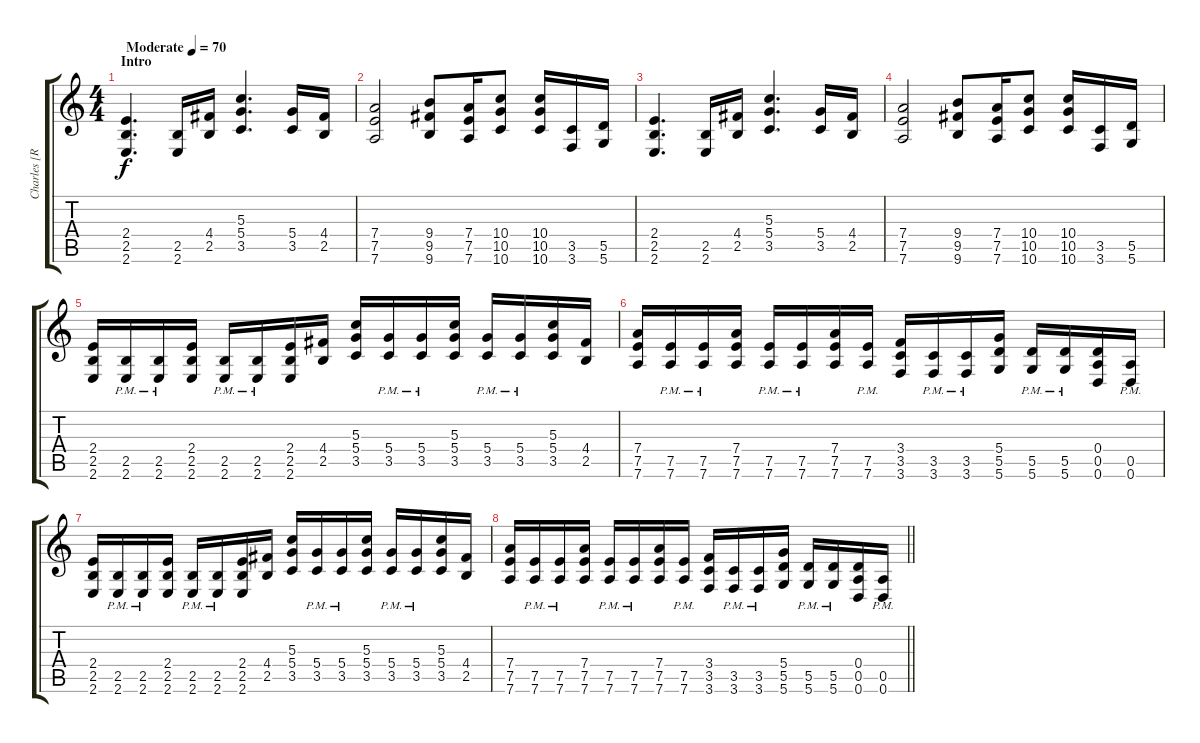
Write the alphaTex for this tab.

\track ("Charles [Rhythm Guitar]" "Charles [R") {instrument distortionguitar}
\staff {score tabs}
\tuning (E4 B3 G3 D3 A2 D2) {hide}
\ts (4 4)
\section ("" "Intro")
\tempo (70 "Moderate")
\clef g2
\ks c
(2.4 2.5 2.6).4{d dy f instrument distortionguitar} (2.5 2.6).16 (4.4 2.5).16 (5.3 5.4 3.5).4{d} (5.4 3.5).16 (4.4 2.5).16 |
(7.4 7.5 7.6).2 (9.4 9.5 9.6).8 (7.4 7.5 7.6).16 (10.4 10.5 10.6).8 (10.4 10.5 10.6).16 (3.5 3.6).16 (5.5 5.6).16 |
(2.4 2.5 2.6).4{d} (2.5 2.6).16 (4.4 2.5).16 (5.3 5.4 3.5).4{d} (5.4 3.5).16 (4.4 2.5).16 |
(7.4 7.5 7.6).2 (9.4 9.5 9.6).8 (7.4 7.5 7.6).16 (10.4 10.5 10.6).8 (10.4 10.5 10.6).16 (3.5 3.6).16 (5.5 5.6).16 |
(2.4 2.5 2.6).16 (2.5{pm} 2.6{pm}).16 (2.5{pm} 2.6{pm}).16 (2.4 2.5 2.6).16 (2.5{pm} 2.6{pm}).16 (2.5{pm} 2.6{pm}).16 (2.4 2.5 2.6).16 (4.4 2.5).16 (5.3 5.4 3.5).16 (5.4{pm} 3.5{pm}).16 (5.4{pm} 3.5{pm}).16 (5.3 5.4 3.5).16 (5.4{pm} 3.5{pm}).16 (5.4{pm} 3.5{pm}).16 (5.3 5.4 3.5).16 (4.4 2.5).16 |
(7.4 7.5 7.6).16 (7.5{pm} 7.6{pm}).16 (7.5{pm} 7.6{pm}).16 (7.4 7.5 7.6).16 (7.5{pm} 7.6{pm}).16 (7.5{pm} 7.6{pm}).16 (7.4 7.5 7.6).16 (7.5{pm} 7.6{pm}).16 (3.4 3.5 3.6).16 (3.5{pm} 3.6{pm}).16 (3.5{pm} 3.6{pm}).16 (5.4 5.5 5.6).16 (5.5{pm} 5.6{pm}).16 (5.5{pm} 5.6{pm}).16 (0.4 0.5 0.6).16 (0.5{pm} 0.6{pm}).16 |
(2.4 2.5 2.6).16 (2.5{pm} 2.6{pm}).16 (2.5{pm} 2.6{pm}).16 (2.4 2.5 2.6).16 (2.5{pm} 2.6{pm}).16 (2.5{pm} 2.6{pm}).16 (2.4 2.5 2.6).16 (4.4 2.5).16 (5.3 5.4 3.5).16 (5.4{pm} 3.5{pm}).16 (5.4{pm} 3.5{pm}).16 (5.3 5.4 3.5).16 (5.4{pm} 3.5{pm}).16 (5.4{pm} 3.5{pm}).16 (5.3 5.4 3.5).16 (4.4 2.5).16 |
\barLineRight lightlight
(7.4 7.5 7.6).16 (7.5{pm} 7.6{pm}).16 (7.5{pm} 7.6{pm}).16 (7.4 7.5 7.6).16 (7.5{pm} 7.6{pm}).16 (7.5{pm} 7.6{pm}).16 (7.4 7.5 7.6).16 (7.5{pm} 7.6{pm}).16 (3.4 3.5 3.6).16 (3.5{pm} 3.6{pm}).16 (3.5{pm} 3.6{pm}).16 (5.4 5.5 5.6).16 (5.5{pm} 5.6{pm}).16 (5.5{pm} 5.6{pm}).16 (0.4 0.5 0.6).16 (0.5{pm} 0.6{pm}).16
